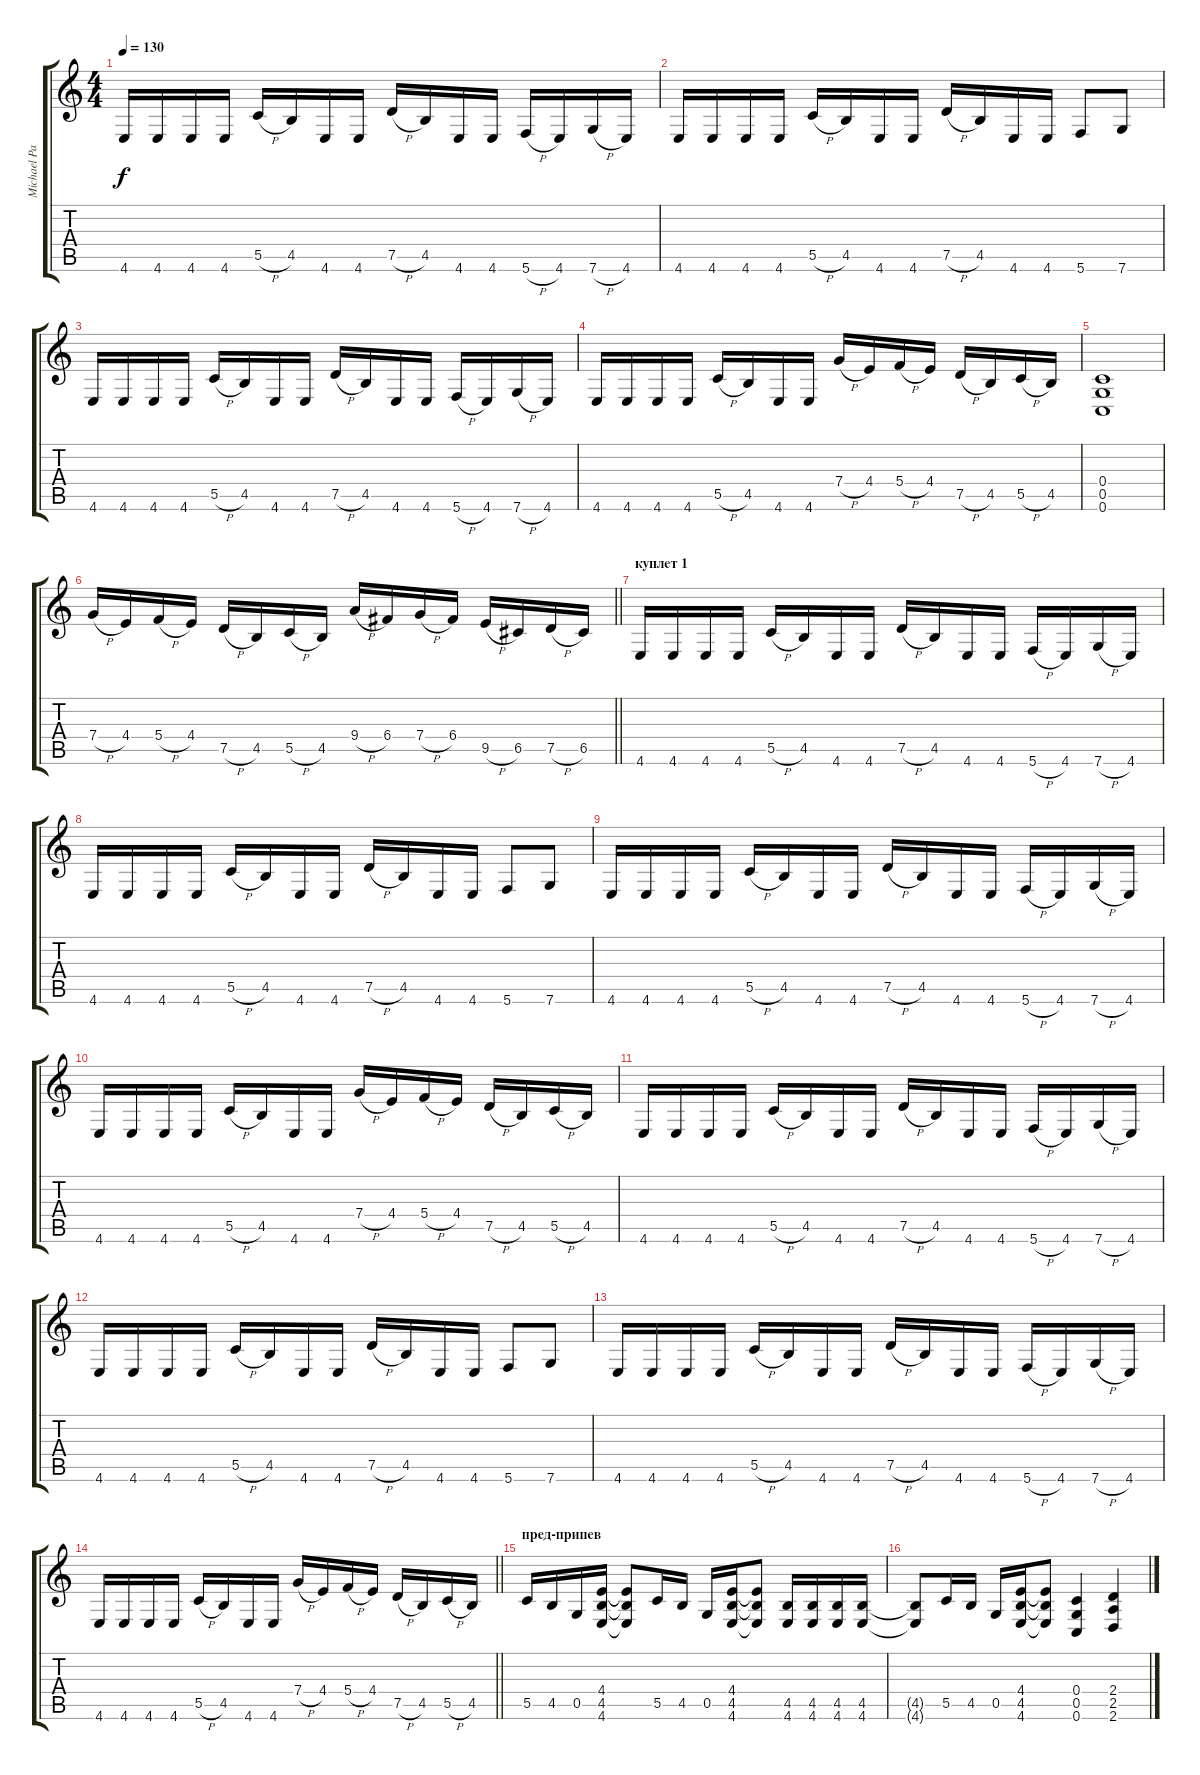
\track ("Michael Paget " "Michael Pa") {instrument distortionguitar}
\staff {score tabs}
\tuning (D4 A3 F3 C3 G2 C2) {hide}
\ts (4 4)
\tempo 130
\clef g2
\ks c
4.6.16{dy f} 4.6.16 4.6.16 4.6.16 5.5{h}.16 4.5.16 4.6.16 4.6.16 7.5{h}.16 4.5.16 4.6.16 4.6.16 5.6{h}.16 4.6.16 7.6{h}.16 4.6.16 |
4.6.16 4.6.16 4.6.16 4.6.16 5.5{h}.16 4.5.16 4.6.16 4.6.16 7.5{h}.16 4.5.16 4.6.16 4.6.16 5.6.8 7.6.8 |
4.6.16 4.6.16 4.6.16 4.6.16 5.5{h}.16 4.5.16 4.6.16 4.6.16 7.5{h}.16 4.5.16 4.6.16 4.6.16 5.6{h}.16 4.6.16 7.6{h}.16 4.6.16 |
4.6.16 4.6.16 4.6.16 4.6.16 5.5{h}.16 4.5.16 4.6.16 4.6.16 7.4{h}.16 4.4.16 5.4{h}.16 4.4.16 7.5{h}.16 4.5.16 5.5{h}.16 4.5.16 |
(0.4 0.5 0.6).1 |
\barLineRight lightlight
7.4{h}.16 4.4.16 5.4{h}.16 4.4.16 7.5{h}.16 4.5.16 5.5{h}.16 4.5.16 9.4{h}.16 6.4.16 7.4{h}.16 6.4.16 9.5{h}.16 6.5.16 7.5{h}.16 6.5.16 |
\section ("" "куплет 1")
4.6.16 4.6.16 4.6.16 4.6.16 5.5{h}.16 4.5.16 4.6.16 4.6.16 7.5{h}.16 4.5.16 4.6.16 4.6.16 5.6{h}.16 4.6.16 7.6{h}.16 4.6.16 |
4.6.16 4.6.16 4.6.16 4.6.16 5.5{h}.16 4.5.16 4.6.16 4.6.16 7.5{h}.16 4.5.16 4.6.16 4.6.16 5.6.8 7.6.8 |
4.6.16 4.6.16 4.6.16 4.6.16 5.5{h}.16 4.5.16 4.6.16 4.6.16 7.5{h}.16 4.5.16 4.6.16 4.6.16 5.6{h}.16 4.6.16 7.6{h}.16 4.6.16 |
4.6.16 4.6.16 4.6.16 4.6.16 5.5{h}.16 4.5.16 4.6.16 4.6.16 7.4{h}.16 4.4.16 5.4{h}.16 4.4.16 7.5{h}.16 4.5.16 5.5{h}.16 4.5.16 |
4.6.16 4.6.16 4.6.16 4.6.16 5.5{h}.16 4.5.16 4.6.16 4.6.16 7.5{h}.16 4.5.16 4.6.16 4.6.16 5.6{h}.16 4.6.16 7.6{h}.16 4.6.16 |
4.6.16 4.6.16 4.6.16 4.6.16 5.5{h}.16 4.5.16 4.6.16 4.6.16 7.5{h}.16 4.5.16 4.6.16 4.6.16 5.6.8 7.6.8 |
4.6.16 4.6.16 4.6.16 4.6.16 5.5{h}.16 4.5.16 4.6.16 4.6.16 7.5{h}.16 4.5.16 4.6.16 4.6.16 5.6{h}.16 4.6.16 7.6{h}.16 4.6.16 |
\barLineRight lightlight
4.6.16 4.6.16 4.6.16 4.6.16 5.5{h}.16 4.5.16 4.6.16 4.6.16 7.4{h}.16 4.4.16 5.4{h}.16 4.4.16 7.5{h}.16 4.5.16 5.5{h}.16 4.5.16 |
\section ("" "пред-припев")
5.5.16 4.5.16 0.5.16 (4.4 4.5 4.6).16 (4.4{t} 4.5{t} 4.6{t}).8 5.5.16 4.5.16 0.5.16 (4.4 4.5 4.6).16 (4.4{t} 4.5{t} 4.6{t}).8 (4.5 4.6).16 (4.5 4.6).16 (4.5 4.6).16 (4.5 4.6).16 |
(4.5{t} 4.6{t}).8 5.5.16 4.5.16 0.5.16 (4.4 4.5 4.6).16 (4.4{t} 4.5{t} 4.6{t}).8 (0.4 0.5 0.6).4 (2.4 2.5 2.6).4
